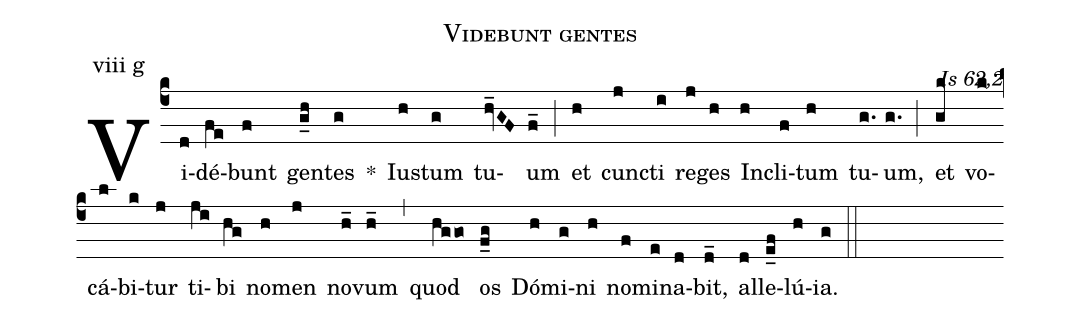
name: Videbunt gentes;
commentary: Is 62,2;
annotation: viii g;
%%
(c4)
Vi(d)dé(fe)bunt(f) gen(g_h)tes(g) *()
Iu(h)stum(g) tu(hv_GF)um(f_) (;)
et(h) cun(j)cti(i) re(j)ges(h) In(h)cli(f)tum(h) tu(g.)um,(g.) (;)
et(gk) vo(k)cá(l)bi(k)tur(j) ti(ji)bi(hg) no(h)men(j) no(h_)vum(h_) (,)
quod(hggo) os(f_g) Dó(h)mi(g)ni(h) no(f)mi(e)na(d)bit,(d_) al(d)le(e_f)lú(h)ia.(g) (::)
